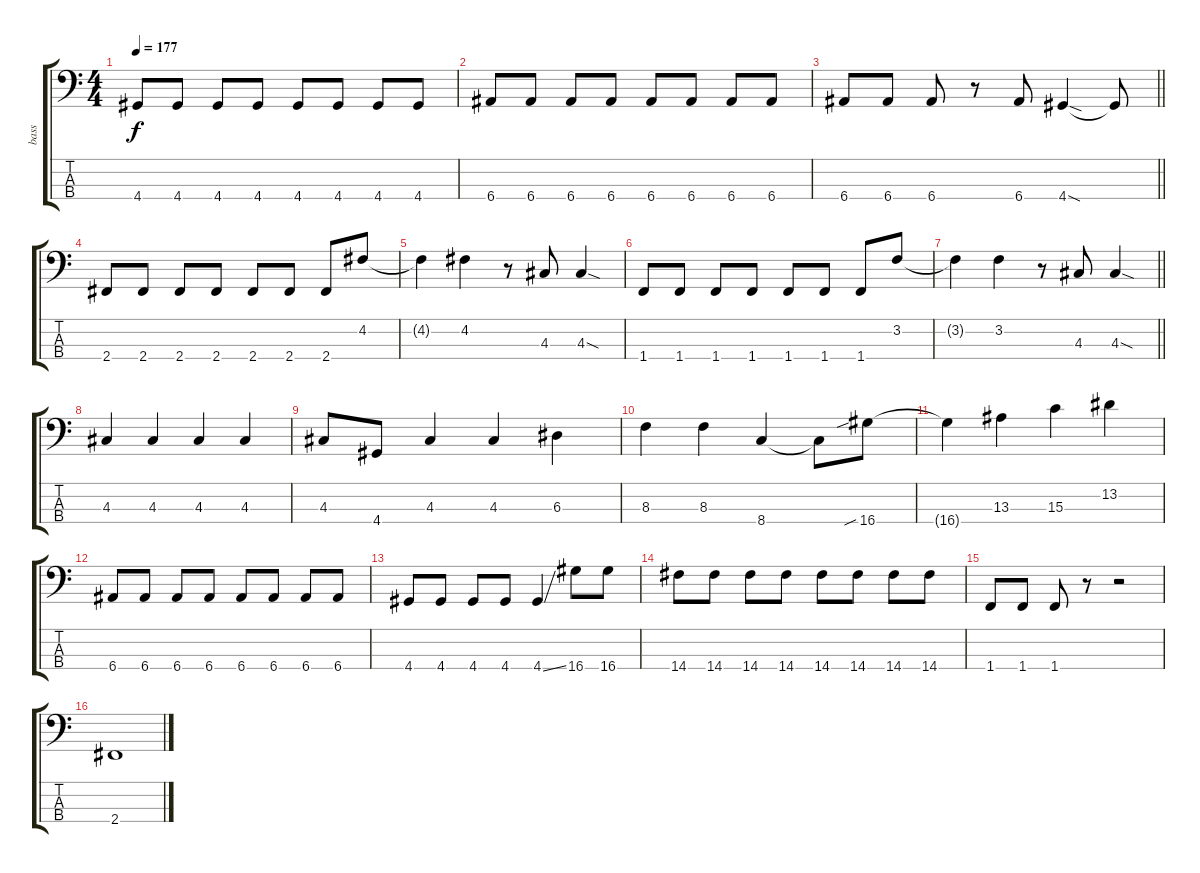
\track ("bass" "bass") {instrument electricbasspick}
\staff {score tabs}
\tuning (G2 D2 A1 E1) {hide}
\ts (4 4)
\tempo 177
\clef f4
\ks c
4.4.8{dy f} 4.4.8 4.4.8 4.4.8 4.4.8 4.4.8 4.4.8 4.4.8 |
6.4.8 6.4.8 6.4.8 6.4.8 6.4.8 6.4.8 6.4.8 6.4.8 |
\barLineRight lightlight
6.4.8 6.4.8 6.4.8 r.8 6.4.8 4.4{sod}.4 4.4{t}.8 |
\section ("" "")
2.4.8 2.4.8 2.4.8 2.4.8 2.4.8 2.4.8 2.4.8 4.2.8 |
4.2{t}.4 4.2.4 r.8 4.3.8 4.3{sod}.4 |
1.4.8 1.4.8 1.4.8 1.4.8 1.4.8 1.4.8 1.4.8 3.2.8 |
\barLineRight lightlight
3.2{t}.4 3.2.4 r.8 4.3.8 4.3{sod}.4 |
\section ("" "")
4.3.4 4.3.4 4.3.4 4.3.4 |
4.3.8 4.4.8 4.3.4 4.3.4 6.3.4 |
8.3.4 8.3.4 8.4.4 8.4{t}.8 16.4{sib}.8 |
16.4{t}.4 13.3.4 15.3.4 13.2.4 |
6.4.8 6.4.8 6.4.8 6.4.8 6.4.8 6.4.8 6.4.8 6.4.8 |
4.4.8 4.4.8 4.4.8 4.4.8 4.4{ss}.4 16.4.8 16.4.8 |
14.4.8 14.4.8 14.4.8 14.4.8 14.4.8 14.4.8 14.4.8 14.4.8 |
1.4.8 1.4.8 1.4.8 r.8 r.2 |
\section ("" "")
2.4.1
